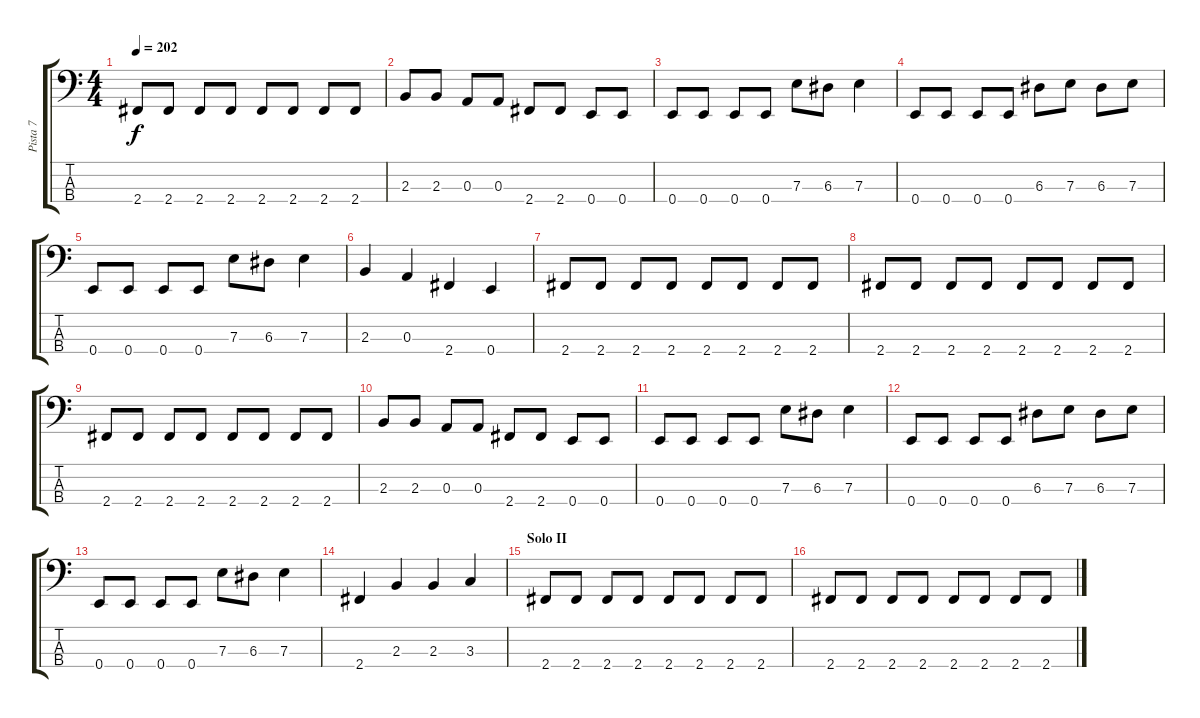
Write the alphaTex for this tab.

\track ("Pista 7" "Pista 7") {instrument electricbassfinger}
\staff {score tabs}
\tuning (G2 D2 A1 E1) {hide}
\ts (4 4)
\tempo 202
\clef f4
\ks c
2.4.8{dy f} 2.4.8 2.4.8 2.4.8 2.4.8 2.4.8 2.4.8 2.4.8 |
2.3.8 2.3.8 0.3.8 0.3.8 2.4.8 2.4.8 0.4.8 0.4.8 |
0.4.8 0.4.8 0.4.8 0.4.8 7.3.8 6.3.8 7.3.4 |
0.4.8 0.4.8 0.4.8 0.4.8 6.3.8 7.3.8 6.3.8 7.3.8 |
0.4.8 0.4.8 0.4.8 0.4.8 7.3.8 6.3.8 7.3.4 |
2.3.4 0.3.4 2.4.4 0.4.4 |
2.4.8 2.4.8 2.4.8 2.4.8 2.4.8 2.4.8 2.4.8 2.4.8 |
2.4.8 2.4.8 2.4.8 2.4.8 2.4.8 2.4.8 2.4.8 2.4.8 |
2.4.8 2.4.8 2.4.8 2.4.8 2.4.8 2.4.8 2.4.8 2.4.8 |
2.3.8 2.3.8 0.3.8 0.3.8 2.4.8 2.4.8 0.4.8 0.4.8 |
0.4.8 0.4.8 0.4.8 0.4.8 7.3.8 6.3.8 7.3.4 |
0.4.8 0.4.8 0.4.8 0.4.8 6.3.8 7.3.8 6.3.8 7.3.8 |
0.4.8 0.4.8 0.4.8 0.4.8 7.3.8 6.3.8 7.3.4 |
2.4.4 2.3.4 2.3.4 3.3.4 |
\section ("" "Solo II")
2.4.8 2.4.8 2.4.8 2.4.8 2.4.8 2.4.8 2.4.8 2.4.8 |
2.4.8 2.4.8 2.4.8 2.4.8 2.4.8 2.4.8 2.4.8 2.4.8
